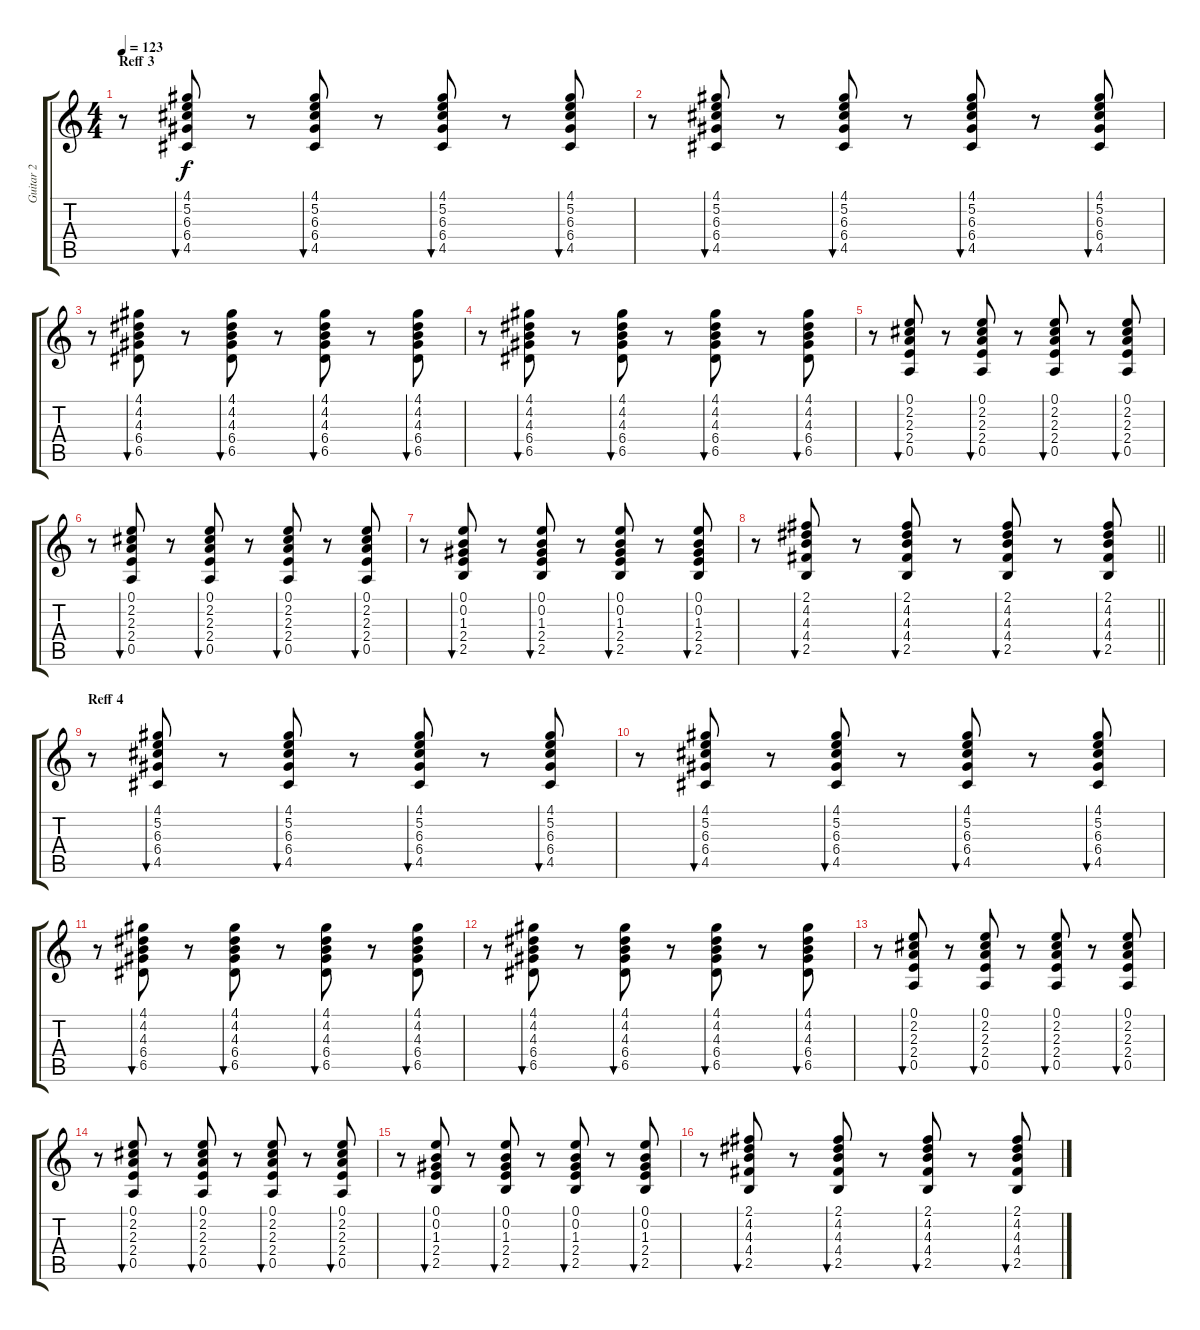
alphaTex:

\track ("Guitar 2" "Guitar 2") {instrument electricguitarjazz}
\staff {score tabs}
\tuning (E4 B3 G3 D3 A2 E2) {hide}
\ts (4 4)
\section ("" "Reff 3")
\tempo 123
\clef g2
\ks c
r.8{dy f volume 7 balance 4 instrument acousticguitarsteel} (4.1 5.2 6.3 6.4 4.5).8{bu 30} r.8 (4.1 5.2 6.3 6.4 4.5).8{bu 30} r.8 (4.1 5.2 6.3 6.4 4.5).8{bu 30} r.8 (4.1 5.2 6.3 6.4 4.5).8{bu 30} |
r.8 (4.1 5.2 6.3 6.4 4.5).8{bu 30} r.8 (4.1 5.2 6.3 6.4 4.5).8{bu 30} r.8 (4.1 5.2 6.3 6.4 4.5).8{bu 30} r.8 (4.1 5.2 6.3 6.4 4.5).8{bu 30} |
r.8 (4.1 4.2 4.3 6.4 6.5).8{bu 30} r.8 (4.1 4.2 4.3 6.4 6.5).8{bu 30} r.8 (4.1 4.2 4.3 6.4 6.5).8{bu 30} r.8 (4.1 4.2 4.3 6.4 6.5).8{bu 30} |
r.8 (4.1 4.2 4.3 6.4 6.5).8{bu 30} r.8 (4.1 4.2 4.3 6.4 6.5).8{bu 30} r.8 (4.1 4.2 4.3 6.4 6.5).8{bu 30} r.8 (4.1 4.2 4.3 6.4 6.5).8{bu 30} |
r.8 (0.1 2.2 2.3 2.4 0.5).8{bu 30} r.8 (0.1 2.2 2.3 2.4 0.5).8{bu 30} r.8 (0.1 2.2 2.3 2.4 0.5).8{bu 30} r.8 (0.1 2.2 2.3 2.4 0.5).8{bu 30} |
r.8 (0.1 2.2 2.3 2.4 0.5).8{bu 30} r.8 (0.1 2.2 2.3 2.4 0.5).8{bu 30} r.8 (0.1 2.2 2.3 2.4 0.5).8{bu 30} r.8 (0.1 2.2 2.3 2.4 0.5).8{bu 30} |
r.8 (0.1 0.2 1.3 2.4 2.5).8{bu 30} r.8 (0.1 0.2 1.3 2.4 2.5).8{bu 30} r.8 (0.1 0.2 1.3 2.4 2.5).8{bu 30} r.8 (0.1 0.2 1.3 2.4 2.5).8{bu 30} |
\barLineRight lightlight
r.8 (2.1 4.2 4.3 4.4 2.5).8{bu 30} r.8 (2.1 4.2 4.3 4.4 2.5).8{bu 30} r.8 (2.1 4.2 4.3 4.4 2.5).8{bu 30} r.8 (2.1 4.2 4.3 4.4 2.5).8{bu 30} |
\section ("" "Reff 4")
r.8 (4.1 5.2 6.3 6.4 4.5).8{bu 30} r.8 (4.1 5.2 6.3 6.4 4.5).8{bu 30} r.8 (4.1 5.2 6.3 6.4 4.5).8{bu 30} r.8 (4.1 5.2 6.3 6.4 4.5).8{bu 30} |
r.8 (4.1 5.2 6.3 6.4 4.5).8{bu 30} r.8 (4.1 5.2 6.3 6.4 4.5).8{bu 30} r.8 (4.1 5.2 6.3 6.4 4.5).8{bu 30} r.8 (4.1 5.2 6.3 6.4 4.5).8{bu 30} |
r.8 (4.1 4.2 4.3 6.4 6.5).8{bu 30} r.8 (4.1 4.2 4.3 6.4 6.5).8{bu 30} r.8 (4.1 4.2 4.3 6.4 6.5).8{bu 30} r.8 (4.1 4.2 4.3 6.4 6.5).8{bu 30} |
r.8 (4.1 4.2 4.3 6.4 6.5).8{bu 30} r.8 (4.1 4.2 4.3 6.4 6.5).8{bu 30} r.8 (4.1 4.2 4.3 6.4 6.5).8{bu 30} r.8 (4.1 4.2 4.3 6.4 6.5).8{bu 30} |
r.8 (0.1 2.2 2.3 2.4 0.5).8{bu 30} r.8 (0.1 2.2 2.3 2.4 0.5).8{bu 30} r.8 (0.1 2.2 2.3 2.4 0.5).8{bu 30} r.8 (0.1 2.2 2.3 2.4 0.5).8{bu 30} |
r.8 (0.1 2.2 2.3 2.4 0.5).8{bu 30} r.8 (0.1 2.2 2.3 2.4 0.5).8{bu 30} r.8 (0.1 2.2 2.3 2.4 0.5).8{bu 30} r.8 (0.1 2.2 2.3 2.4 0.5).8{bu 30} |
r.8 (0.1 0.2 1.3 2.4 2.5).8{bu 30} r.8 (0.1 0.2 1.3 2.4 2.5).8{bu 30} r.8 (0.1 0.2 1.3 2.4 2.5).8{bu 30} r.8 (0.1 0.2 1.3 2.4 2.5).8{bu 30} |
r.8 (2.1 4.2 4.3 4.4 2.5).8{bu 30} r.8 (2.1 4.2 4.3 4.4 2.5).8{bu 30} r.8 (2.1 4.2 4.3 4.4 2.5).8{bu 30} r.8 (2.1 4.2 4.3 4.4 2.5).8{bu 30}
